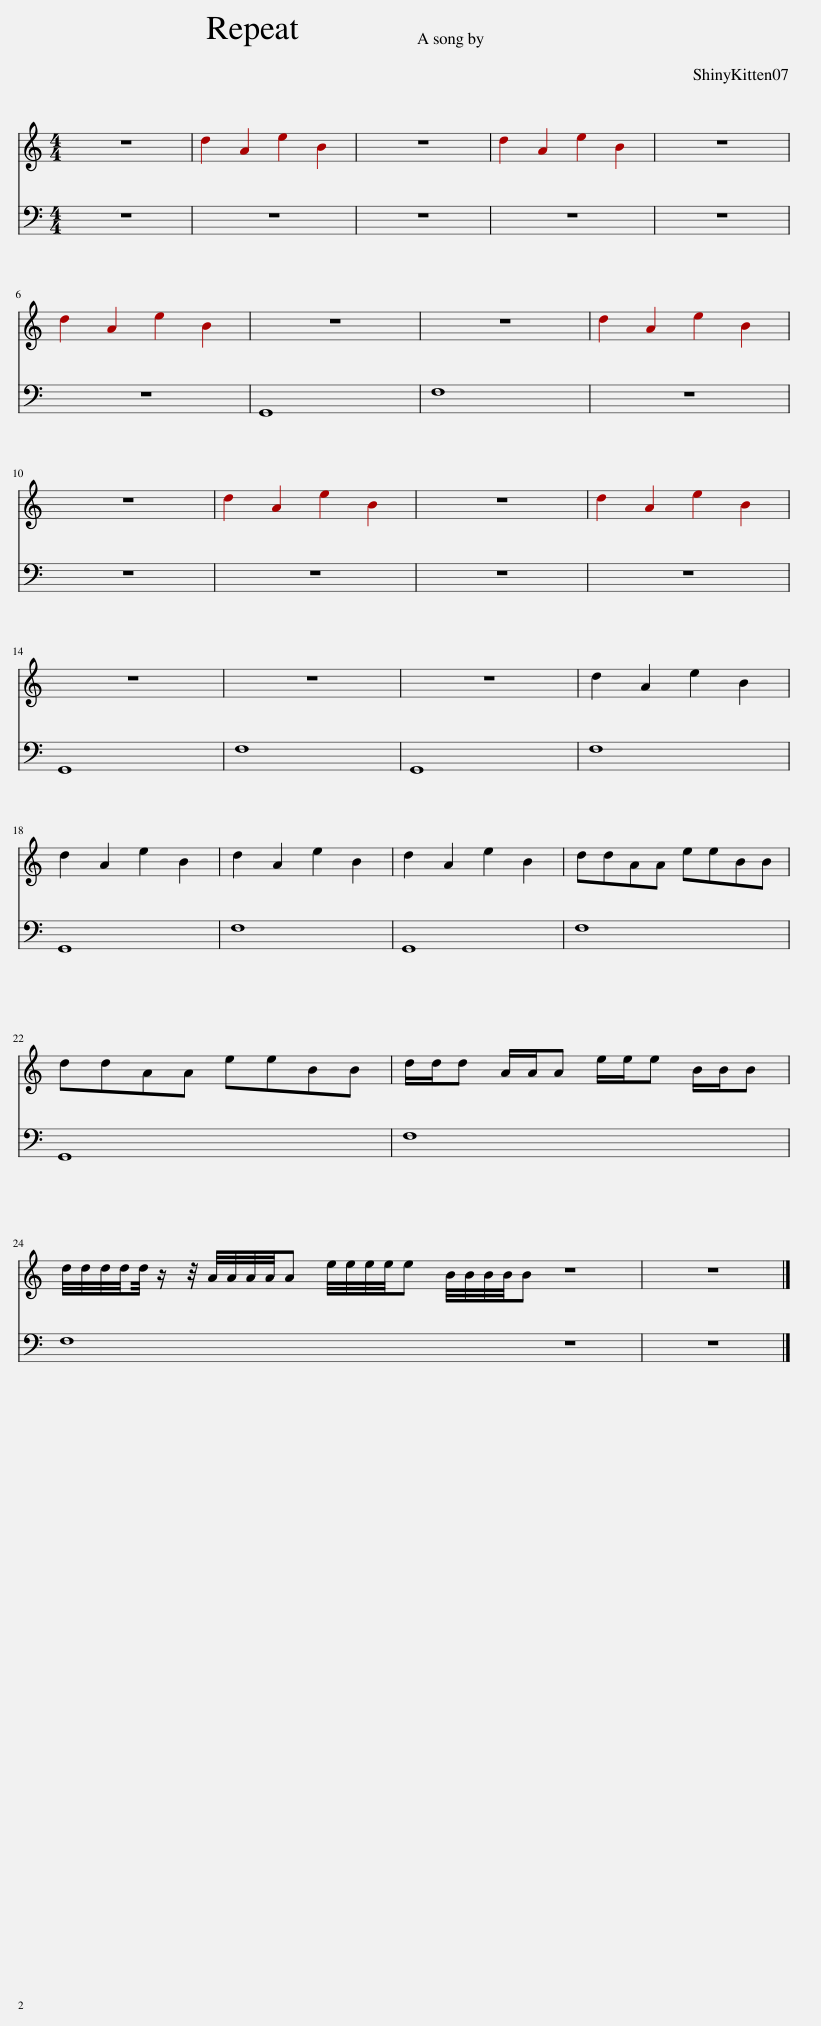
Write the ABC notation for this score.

X:1
%%score { 1 | 2 }
L:1/8
M:4/4
I:linebreak $
K:C
V:1 treble
V:2 bass
V:1
 z8 | d2 A2 e2 B2 | z8 | d2 A2 e2 B2 | z8 |$ %5
 d2 A2 e2 B2 | z8 | z8 | d2 A2 e2 B2 |$ z8 | %10
 d2 A2 e2 B2 | z8 | d2 A2 e2 B2 |$ z8 | z8 | %15
 z8 | d2 A2 e2 B2 |$ d2 A2 e2 B2 | d2 A2 e2 B2 | d2 A2 e2 B2 | %20
 ddAA eeBB |$ ddAA eeBB | d/d/d A/A/A e/e/e B/B/B |$ d/4d/4d/4d/4d/4 z/ z/4 A/4A/4A/4A/4A e/4e/4e/4e/4e B/4B/4B/4B/4B z8 | z8 |] %25
V:2
 z8 | z8 | z8 | z8 | z8 |$ %5
 z8 | G,,8 | F,8 | z8 |$ z8 | %10
 z8 | z8 | z8 |$ G,,8 | F,8 | %15
 G,,8 | F,8 |$ G,,8 | F,8 | G,,8 | %20
 F,8 |$ G,,8 | F,8 |$ F,8 z8 | z8 |] %25
